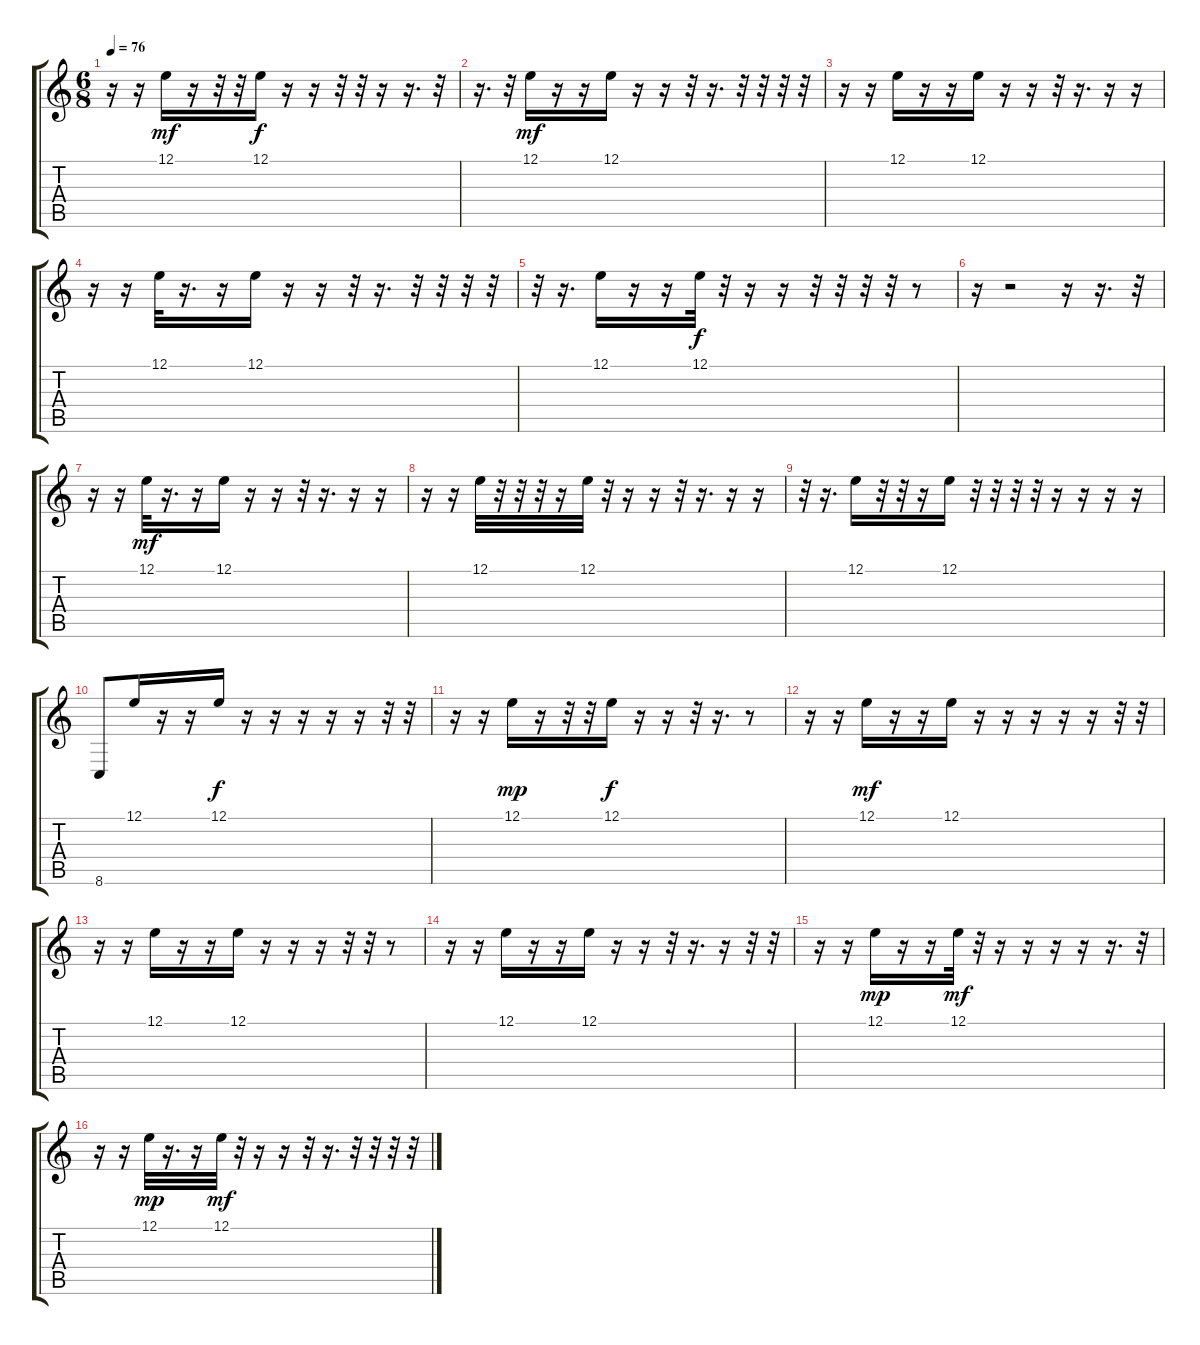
\track "" {instrument violin}
\staff {score tabs}
\tuning (E4 B3 G3 D3 A2 E2) {hide}
\ts (6 8)
\tempo 76
\clef g2
\ks c
r.16{dy mf} r.16 12.1.16 r.16 r.32 r.32 12.1.16{dy f} r.16 r.16 r.32 r.32 r.16 r.16{d} r.32 |
r.16{d} r.32 12.1.16{dy mf} r.16 r.16 12.1.16 r.16 r.16 r.32 r.16{d} r.32 r.32 r.32 r.32 |
r.16 r.16 12.1.16 r.16 r.16 12.1.16 r.16 r.16 r.32 r.16{d} r.16 r.16 |
r.16 r.16 12.1.32 r.16{d} r.16 12.1.16 r.16 r.16 r.32 r.16{d} r.32 r.32 r.32 r.32 |
r.32 r.16{d} 12.1.16 r.16 r.16 12.1.32{dy f} r.32 r.16 r.16 r.32 r.32 r.32 r.32 r.8 |
r.16 r.2 r.16 r.16{d} r.32 |
r.16 r.16 12.1.32{dy mf} r.16{d} r.16 12.1.16 r.16 r.16 r.32 r.16{d} r.16 r.16 |
r.16 r.16 12.1.32 r.32 r.32 r.32 r.16 12.1.32 r.32 r.16 r.16 r.32 r.16{d} r.16 r.16 |
r.32 r.16{d} 12.1.16 r.32 r.32 r.16 12.1.16 r.32 r.32 r.32 r.32 r.16 r.16 r.16 r.16 |
8.6.8 12.1.16 r.16 r.16 12.1.16{dy f} r.16 r.16 r.16 r.16 r.16 r.32 r.32 |
r.16 r.16 12.1.16{dy mp} r.16 r.32 r.32 12.1.16{dy f} r.16 r.16 r.32 r.16{d} r.8 |
r.16 r.16 12.1.16{dy mf} r.16 r.16 12.1.16 r.16 r.16 r.16 r.16 r.16 r.32 r.32 |
r.16 r.16 12.1.16 r.16 r.16 12.1.16 r.16 r.16 r.16 r.32 r.32 r.8 |
r.16 r.16 12.1.16 r.16 r.16 12.1.16 r.16 r.16 r.32 r.16{d} r.16 r.32 r.32 |
r.16 r.16 12.1.16{dy mp} r.16 r.16 12.1.32{dy mf} r.32 r.16 r.16 r.16 r.16 r.16{d} r.32 |
r.16 r.16 12.1.32{dy mp} r.16{d} r.16 12.1.32{dy mf} r.32 r.16 r.16 r.32 r.16{d} r.32 r.32 r.32 r.32
